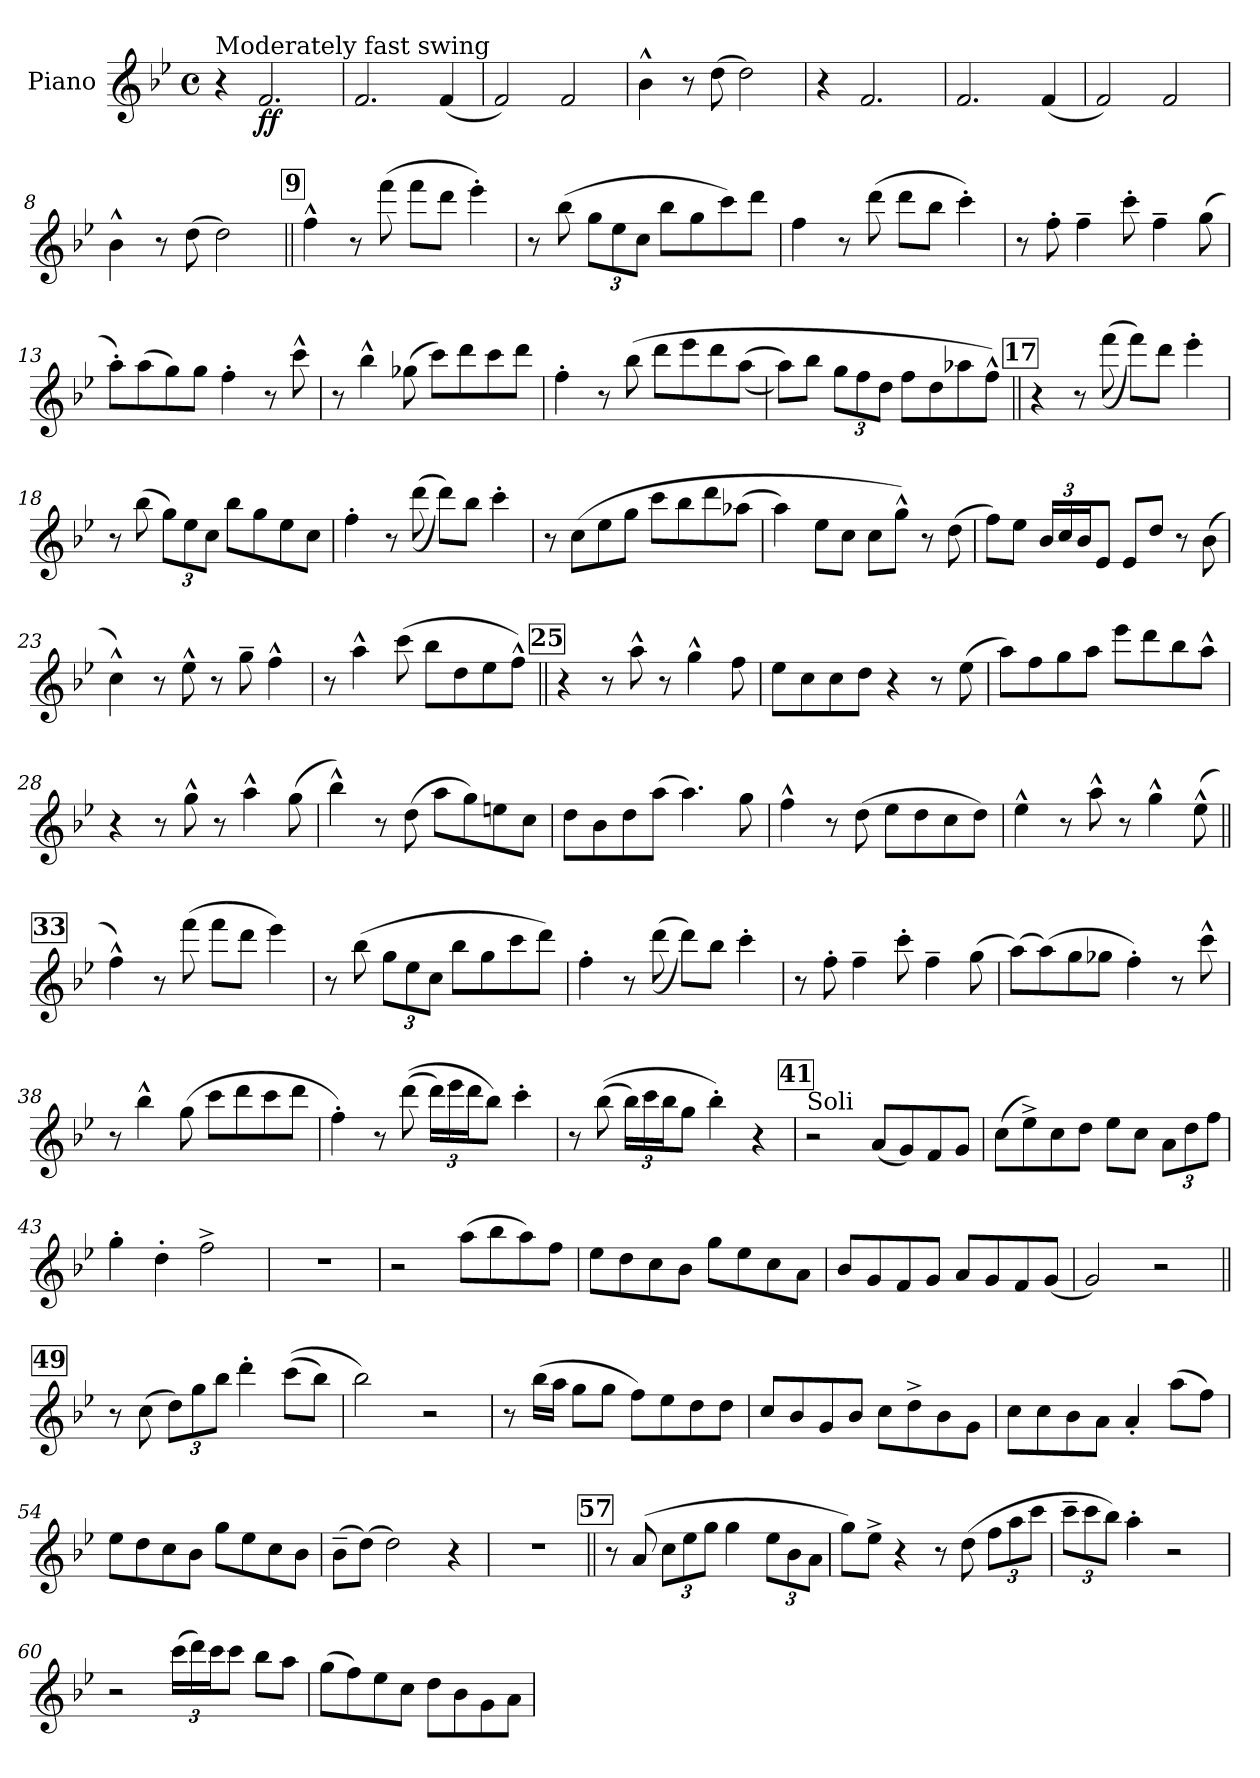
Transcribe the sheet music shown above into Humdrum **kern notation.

**kern	**dynam
*part1	*part1
*staff1	*staff1
*I"Piano	*
*I'Pno.	*
*clefG2	*
*k[b-e-]	*
*M4/4	*
*met(c)	*
*MM176	*
=1	=1
!LO:TX:a:t=Moderately fast swing	!
4r	.
!	!LO:DY:b
2.f/	ff
=2	=2
2.f/	.
(4f/	.
=3	=3
2f/)	.
2f/	.
=4	=4
4b-^^\	.
8r	.
(8dd\	.
2dd\)	.
=5	=5
4r	.
2.f/	.
=6	=6
2.f/	.
(4f/	.
=7	=7
2f/)	.
2f/	.
=8	=8
4b-^^\	.
8r	.
(8dd\	.
2dd\)	.
!!LO:REH:place=s1:a:B:fs=14:t=9
=9||	=9||
4ff^^\	.
8r	.
(8fff\	.
8fff\L	.
8ddd\J	.
4eee-'\)	.
!!LO:LB:g=z
=10	=10
8r	.
(8bb-\	.
*Xbrackettup	*
12gg\L	.
12ee-\	.
12cc\J	.
8bb-\L	.
8gg\	.
8ccc\)	.
8ddd\J	.
=11	=11
4ff\	.
8r	.
(8ddd\	.
8ddd\L	.
8bb-\J	.
4ccc'\)	.
=12	=12
8r	.
8ff'\	.
4ff~\	.
8ccc'\	.
4ff~\	.
(8gg\	.
=13	=13
8aa'\L)	.
(8aa\	.
8gg\)	.
8gg\J	.
4ff'\	.
8r	.
8ccc^^\	.
=14	=14
8r	.
4bb-^^\	.
(8gg-X\	.
8ccc\L)	.
8ddd\	.
8ccc\	.
8ddd\J	.
!!LO:LB:g=z
=15	=15
4ff'\	.
8r	.
(8bb-\	.
8ddd\L	.
8eee-\	.
8ddd\	.
((8aa\J	.
=16	=16
8aa\L))	.
8bb-\J	.
12gg\L	.
12ff\	.
12dd\J	.
8ff\L	.
8dd\	.
8aa-X\	.
8ff^^\J)	.
!!LO:REH:place=s1:a:B:fs=12:t=17
=17||	=17||
4r	.
8r	.
((8fff\	.
8fff\L))	.
8ddd\J	.
4eee-'\	.
=18	=18
8r	.
(8bb-\	.
12gg\L)	.
12ee-\	.
12cc\J	.
8bb-\L	.
8gg\	.
8ee-\	.
8cc\J	.
=19	=19
4ff'\	.
8r	.
((8ddd\	.
8ddd\L))	.
8bb-\J	.
4ccc'\	.
!!LO:LB:g=z
=20	=20
8r	.
(8cc\L	.
8ee-\	.
8gg\J	.
8ccc\L	.
8bb-\	.
8ddd\	.
(8aa-X\J	.
=21	=21
4aa\)	.
8ee-\L	.
8cc\J	.
8cc\L	.
8gg^^\J)	.
8r	.
(8dd\	.
=22	=22
8ff\L)	.
8ee-\J	.
24b-/LL	.
24cc/	.
24b-/J	.
8e-/J	.
8e-/L	.
8dd/J	.
8r	.
(8b-\	.
=23	=23
4cc^^\)	.
8r	.
8ee-^^\	.
8r	.
8gg~\	.
4ff^^\	.
=24	=24
8r	.
4aa^^\	.
(8ccc\	.
8bb-\L	.
8dd\	.
8ee-\	.
8ff^^\J)	.
!!LO:LB:g=z
!!LO:REH:place=s1:a:B:fs=12:t=25
=25||	=25||
4r	.
8r	.
8aa^^\	.
8r	.
4gg^^\	.
8ff\	.
=26	=26
8ee-\L	.
8cc\	.
8cc\	.
8dd\J	.
4r	.
8r	.
(8ee-\	.
=27	=27
8aa\L)	.
8ff\	.
8gg\	.
8aa\J	.
8eee-\L	.
8ddd\	.
8bb-\	.
8aa^^\J	.
=28	=28
4r	.
8r	.
8gg^^\	.
8r	.
4aa^^\	.
(8gg\	.
=29	=29
4bb-^^\)	.
8r	.
(8dd\	.
8aa\L	.
8gg\)	.
8een\	.
8cc\J	.
=30	=30
8dd\L	.
8b-\	.
8dd\	.
(8aa\J	.
4.aa\)	.
8gg\	.
!!LO:LB:g=z
=31	=31
4ff^^\	.
8r	.
(8dd\	.
8ee-\L	.
8dd\	.
8cc\	.
8dd\J)	.
=32	=32
4ee-^^\	.
8r	.
8aa^^\	.
8r	.
4gg^^\	.
(8ee-^^\	.
!!LO:REH:place=s1:a:B:fs=11:t=33
=33||	=33||
4ff^^\)	.
8r	.
(8fff\	.
8fff\L	.
8ddd\J	.
4eee-\)	.
=34	=34
8r	.
(8bb-\	.
12gg\L	.
12ee-\	.
12cc\J	.
8bb-\L	.
8gg\	.
8ccc\	.
8ddd\J)	.
=35	=35
4ff'\	.
8r	.
((8ddd\	.
8ddd\L))	.
8bb-\J	.
4ccc'\	.
=36	=36
8r	.
8ff'\	.
4ff~\	.
8ccc'\	.
4ff~\	.
(8gg\	.
!!LO:LB:g=z
=37	=37
(8aa\L)	.
(8aa\)	.
8gg\	.
8gg-X\J	.
4ff'\)	.
8r	.
8ccc^^\	.
=38	=38
8r	.
4bb-^^\	.
(8gg\	.
8ccc\L	.
8ddd\	.
8ccc\	.
8ddd\J	.
=39	=39
4ff'\)	.
8r	.
((8ddd\	.
24ddd\LL)	.
24eee-\	.
24ddd\J	.
8bb-\J)	.
4ccc'\	.
=40	=40
8r	.
((8bb-\	.
24bb-\LL)	.
24ccc\	.
24bb-\J	.
8gg\J	.
4bb-'\)	.
4r	.
!!LO:REH:place=s1:a:B:fs=14:t=41
=41	=41
!LO:TX:a:t=Soli	!
2r	.
(8a/L	.
8g/)	.
8f/	.
8g/J	.
!!LO:LB:g=z
=42	=42
(8cc\L	.
8ee-^\)	.
8cc\	.
8dd\J	.
8ee-\L	.
8cc\J	.
12a\L	.
12dd\	.
12ff\J	.
=43	=43
4gg'\	.
4dd'\	.
2ff^\	.
=44	=44
1r	.
=45	=45
2r	.
(8aa\L	.
8bb-\	.
8aa\)	.
8ff\J	.
=46	=46
8ee-\L	.
8dd\	.
8cc\	.
8b-\J	.
8gg\L	.
8ee-\	.
8cc\	.
8a\J	.
=47	=47
8b-/L	.
8g/	.
8f/	.
8g/J	.
8a/L	.
8g/	.
8f/	.
(8g/J	.
=48	=48
2g/)	.
2r	.
!!LO:LB:g=z
!!LO:REH:place=s1:a:B:fs=12:t=49
=49||	=49||
8r	.
(8cc\	.
12dd\L)	.
12gg\	.
12bb-\J	.
4ddd'\	.
((8ccc\L	.
8bb-\J)	.
=50	=50
2bb-\)	.
2r	.
=51	=51
8r	.
(16bb-\LL	.
16aa\JJ	.
8gg\L	.
8gg\J	.
8ff\L)	.
8ee-\	.
8dd\	.
8dd\J	.
=52	=52
8cc/L	.
8b-/	.
8g/	.
8b-/J	.
8cc\L	.
8dd^\	.
8b-\	.
8g\J	.
=53	=53
8cc\L	.
8cc\	.
8b-\	.
8a\J	.
4a'/	.
(8aa\L	.
8ff\J)	.
=54	=54
8ee-\L	.
8dd\	.
8cc\	.
8b-\J	.
8gg\L	.
8ee-\	.
8cc\	.
8b-\J	.
!!LO:PB:g=z
=55	=55
(8b-~\L	.
(8dd\J)	.
2dd\)	.
4r	.
=56	=56
1r	.
!!LO:REH:place=s1:a:B:fs=14:t=57
=57||	=57||
8r	.
(8a/	.
12cc\L	.
12ee-\	.
12gg\J	.
4gg\	.
12ee-\L	.
12b-\	.
12a\J	.
=58	=58
8gg\L)	.
8ee-^\J	.
4r	.
8r	.
(8dd\	.
12ff\L	.
12aa\	.
12ccc\J	.
=59	=59
12ccc~\L	.
12ccc\	.
12bb-\J)	.
4aa'\	.
2r	.
=60	=60
2r	.
(24ccc\LL	.
24ddd\)	.
24ccc\J	.
8ccc\J	.
8bb-\L	.
8aa\J	.
!!LO:LB:g=z
=61	=61
(8gg\L	.
8ff\)	.
8ee-\	.
8cc\J	.
8dd\L	.
8b-\	.
8g\	.
8a\J	.
=	=
*-	*-
